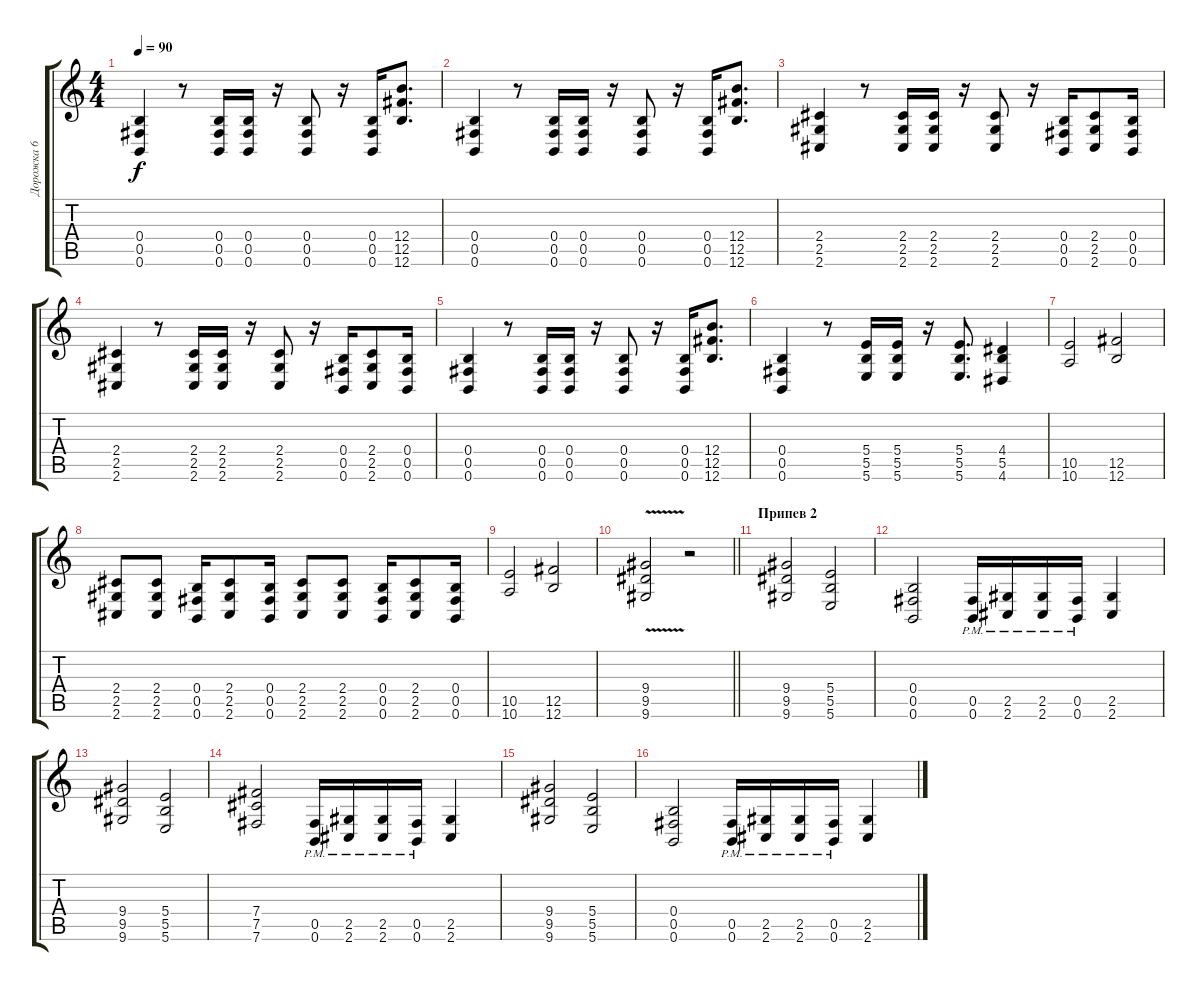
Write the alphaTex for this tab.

\track ("Дорожка 6" "Дорожка 6") {instrument distortionguitar}
\staff {score tabs}
\tuning (Db4 Ab3 E3 B2 Gb2 B1) {hide}
\ts (4 4)
\tempo 90
\clef g2
\ks c
(0.4 0.5 0.6).4{dy f} r.8 (0.4 0.5 0.6).16 (0.4 0.5 0.6).16 r.16 (0.4 0.5 0.6).8 r.16 (0.4 0.5 0.6).16 (12.4 12.5 12.6).8{d} |
(0.4 0.5 0.6).4 r.8 (0.4 0.5 0.6).16 (0.4 0.5 0.6).16 r.16 (0.4 0.5 0.6).8 r.16 (0.4 0.5 0.6).16 (12.4 12.5 12.6).8{d} |
(2.4 2.5 2.6).4 r.8 (2.4 2.5 2.6).16 (2.4 2.5 2.6).16 r.16 (2.4 2.5 2.6).8 r.16 (0.4 0.5 0.6).16 (2.4 2.5 2.6).8 (0.4 0.5 0.6).16 |
(2.4 2.5 2.6).4 r.8 (2.4 2.5 2.6).16 (2.4 2.5 2.6).16 r.16 (2.4 2.5 2.6).8 r.16 (0.4 0.5 0.6).16 (2.4 2.5 2.6).8 (0.4 0.5 0.6).16 |
(0.4 0.5 0.6).4 r.8 (0.4 0.5 0.6).16 (0.4 0.5 0.6).16 r.16 (0.4 0.5 0.6).8 r.16 (0.4 0.5 0.6).16 (12.4 12.5 12.6).8{d} |
(0.4 0.5 0.6).4 r.8 (5.4 5.5 5.6).16 (5.4 5.5 5.6).16 r.16 (5.4 5.5 5.6).8{d} (4.4 5.5 4.6).4 |
(10.5 10.6).2 (12.5 12.6).2 |
(2.4 2.5 2.6).8 (2.4 2.5 2.6).8 (0.4 0.5 0.6).16 (2.4 2.5 2.6).8 (0.4 0.5 0.6).16 (2.4 2.5 2.6).8 (2.4 2.5 2.6).8 (0.4 0.5 0.6).16 (2.4 2.5 2.6).8 (0.4 0.5 0.6).16 |
(10.5 10.6).2 (12.5 12.6).2 |
\barLineRight lightlight
(9.4{v} 9.5{v} 9.6{v}).2 r.2 |
\section ("" "Припев 2")
(9.4 9.5 9.6).2 (5.4 5.5 5.6).2 |
(0.4 0.5 0.6).2 (0.5{pm} 0.6{pm}).16 (2.5{pm} 2.6{pm}).16 (2.5{pm} 2.6{pm}).16 (0.5{pm} 0.6{pm}).16 (2.5 2.6).4 |
(9.4 9.5 9.6).2 (5.4 5.5 5.6).2 |
(7.4 7.5 7.6).2 (0.5{pm} 0.6{pm}).16 (2.5{pm} 2.6{pm}).16 (2.5{pm} 2.6{pm}).16 (0.5{pm} 0.6{pm}).16 (2.5 2.6).4 |
(9.4 9.5 9.6).2 (5.4 5.5 5.6).2 |
(0.4 0.5 0.6).2 (0.5{pm} 0.6{pm}).16 (2.5{pm} 2.6{pm}).16 (2.5{pm} 2.6{pm}).16 (0.5{pm} 0.6{pm}).16 (2.5 2.6).4
